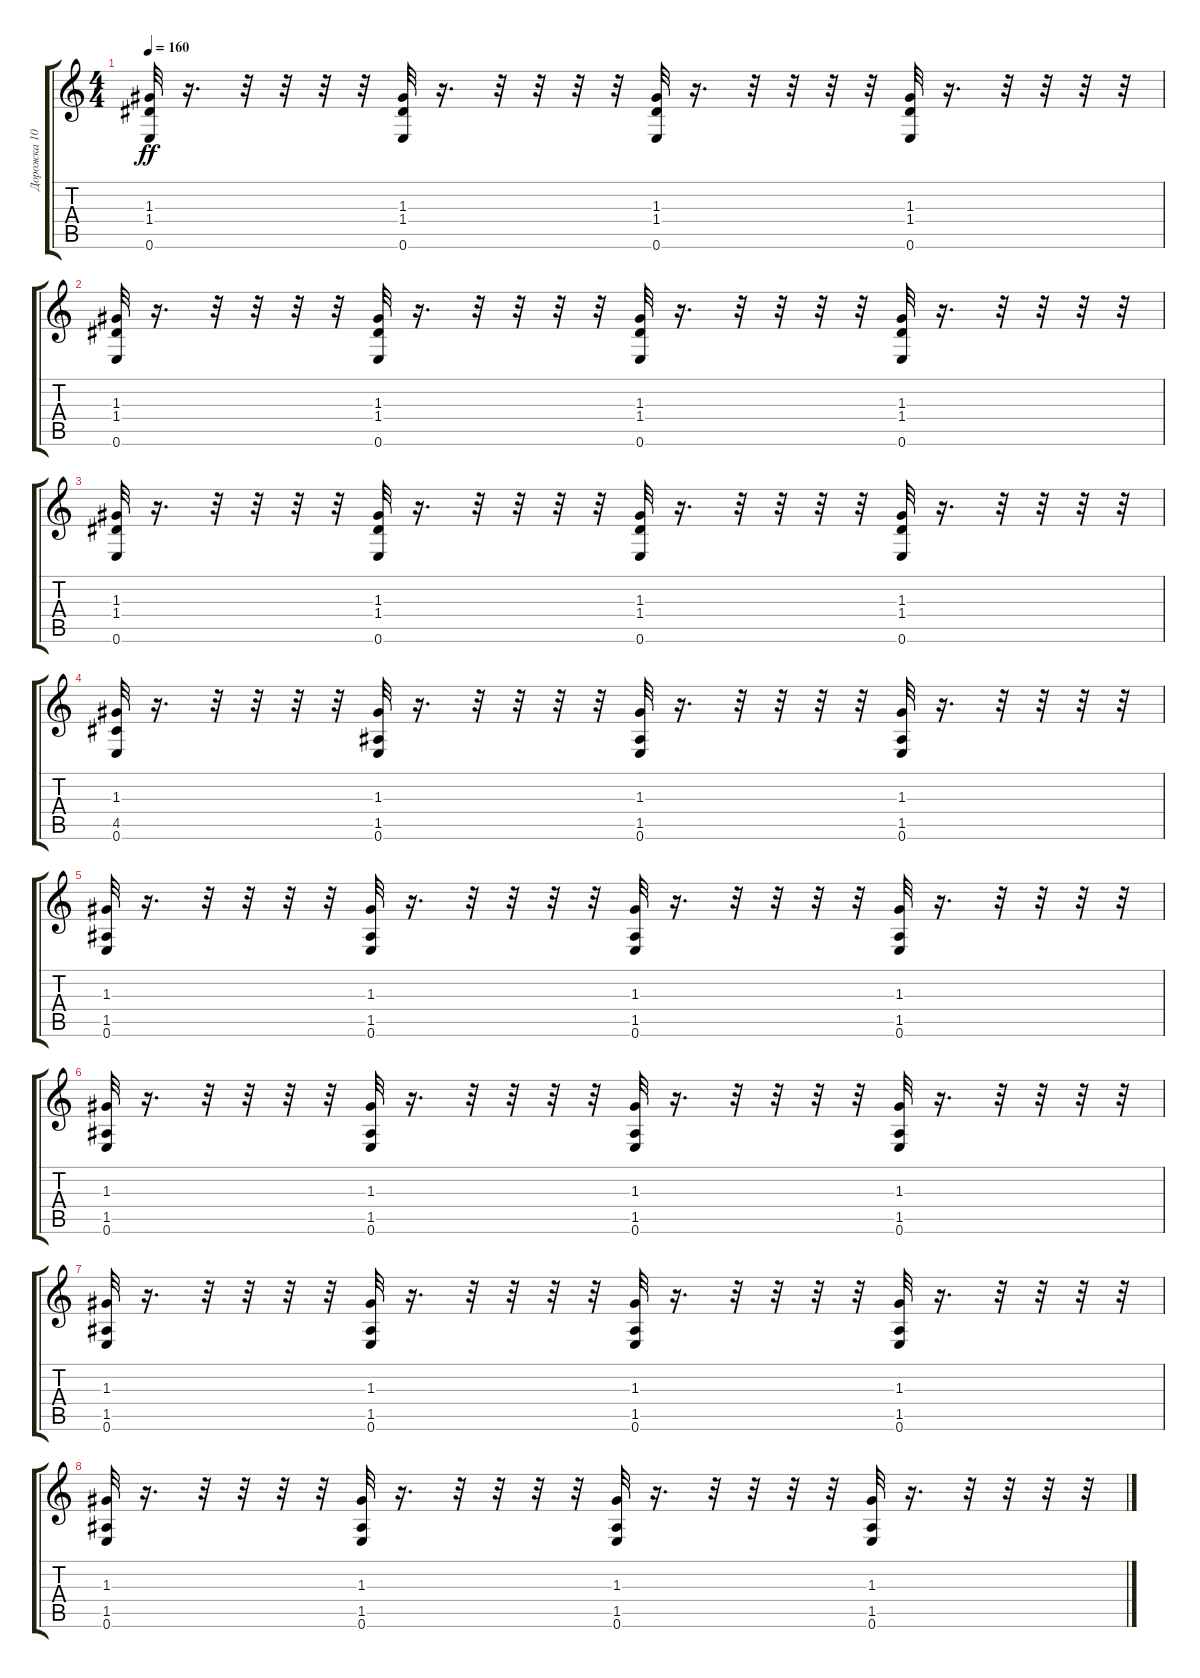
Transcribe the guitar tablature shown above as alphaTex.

\track ("Дорожка 10" "Дорожка 10") {instrument acousticguitarnylon}
\staff {score tabs}
\tuning (E4 B3 G3 D3 A2 E2) {hide}
\ts (4 4)
\tempo 160
\clef g2
\ks c
(1.3 1.4 0.6).32{dy ff} r.16{d} r.32 r.32 r.32 r.32 (1.3 1.4 0.6).32 r.16{d} r.32 r.32 r.32 r.32 (1.3 1.4 0.6).32 r.16{d} r.32 r.32 r.32 r.32 (1.3 1.4 0.6).32 r.16{d} r.32 r.32 r.32 r.32 |
(1.3 1.4 0.6).32 r.16{d} r.32 r.32 r.32 r.32 (1.3 1.4 0.6).32 r.16{d} r.32 r.32 r.32 r.32 (1.3 1.4 0.6).32 r.16{d} r.32 r.32 r.32 r.32 (1.3 1.4 0.6).32 r.16{d} r.32 r.32 r.32 r.32 |
(1.3 1.4 0.6).32 r.16{d} r.32 r.32 r.32 r.32 (1.3 1.4 0.6).32 r.16{d} r.32 r.32 r.32 r.32 (1.3 1.4 0.6).32 r.16{d} r.32 r.32 r.32 r.32 (1.3 1.4 0.6).32 r.16{d} r.32 r.32 r.32 r.32 |
(1.3 4.5 0.6).32 r.16{d} r.32 r.32 r.32 r.32 (1.3 1.5 0.6).32 r.16{d} r.32 r.32 r.32 r.32 (1.3 1.5 0.6).32 r.16{d} r.32 r.32 r.32 r.32 (1.3 1.5 0.6).32 r.16{d} r.32 r.32 r.32 r.32 |
(1.3 1.5 0.6).32 r.16{d} r.32 r.32 r.32 r.32 (1.3 1.5 0.6).32 r.16{d} r.32 r.32 r.32 r.32 (1.3 1.5 0.6).32 r.16{d} r.32 r.32 r.32 r.32 (1.3 1.5 0.6).32 r.16{d} r.32 r.32 r.32 r.32 |
(1.3 1.5 0.6).32 r.16{d} r.32 r.32 r.32 r.32 (1.3 1.5 0.6).32 r.16{d} r.32 r.32 r.32 r.32 (1.3 1.5 0.6).32 r.16{d} r.32 r.32 r.32 r.32 (1.3 1.5 0.6).32 r.16{d} r.32 r.32 r.32 r.32 |
(1.3 1.5 0.6).32 r.16{d} r.32 r.32 r.32 r.32 (1.3 1.5 0.6).32 r.16{d} r.32 r.32 r.32 r.32 (1.3 1.5 0.6).32 r.16{d} r.32 r.32 r.32 r.32 (1.3 1.5 0.6).32 r.16{d} r.32 r.32 r.32 r.32 |
(1.3 1.5 0.6).32 r.16{d} r.32 r.32 r.32 r.32 (1.3 1.5 0.6).32 r.16{d} r.32 r.32 r.32 r.32 (1.3 1.5 0.6).32 r.16{d} r.32 r.32 r.32 r.32 (1.3 1.5 0.6).32 r.16{d} r.32 r.32 r.32 r.32
